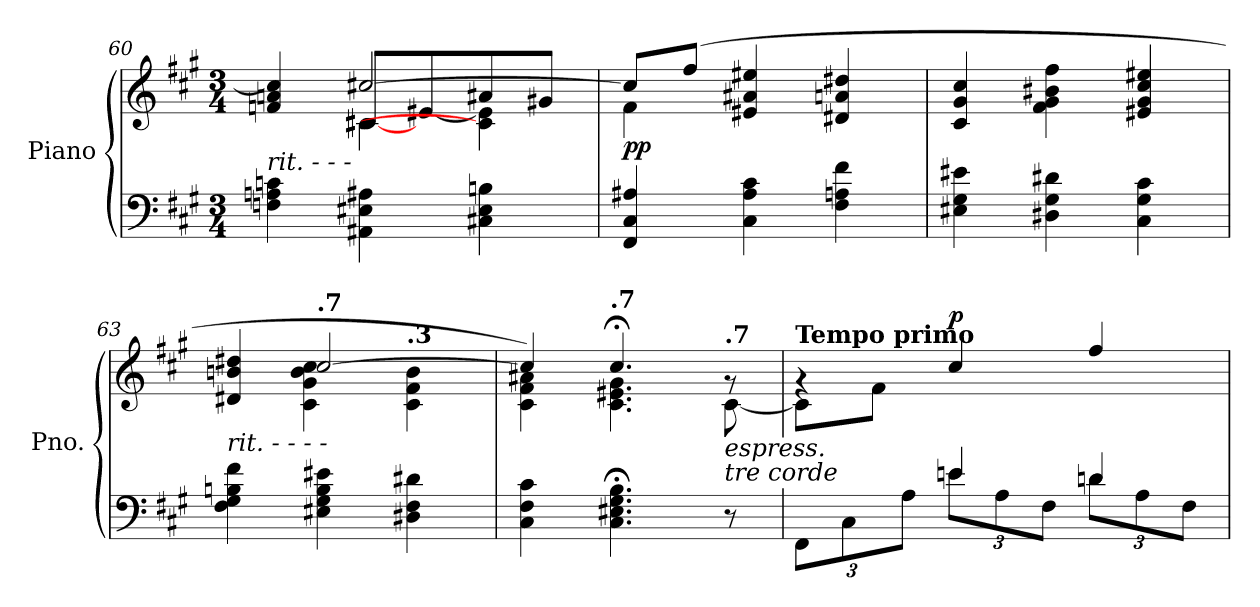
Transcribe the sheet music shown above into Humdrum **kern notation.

**kern	**kern	**dynam
*part1	*part1	*part1
*staff2	*staff1	*staff1/2
*I"Piano	*	*
*I'Pno.	*	*
*clefF4	*clefG2	*
*k[f#c#g#]	*k[f#c#g#]	*
*M3/4	*M3/4	*
=60	=60	=60
*	*^	*
*	*	*^	*
!	!LO:TX:b:i:t=rit.  -         -         -	!	!	!
4Fn\ 4An\ 4cn\	4fn/ 4an/ 4cc/]	4ryy	4ryy	.
4AA#X\ 4E#X\ 4A#X\	[2cc#X/	[8c#X/L	4c#X\	.
.	.	[8e#X/	.	.
4C#X\ 4E#\ 4Bn\	.	8a#X/	4c#\] 4e#\]	.
.	.	8g#X/J	.	.
*	*	*v	*v	*
=61	=61	=61	=61
!	!	!	!LO:DY:b
4FF#/ 4C#/ 4A#X/	8cc#/L]	4f#\	pp
.	(8ff#/J	.	.
4C#\ 4A#\ 4c#\	4e#X/ 4a#X/ 4ee#X/	2ryy	.
4F#\ 4An\ 4f#\	4d#X/ 4an/ 4dd#X/	.	.
*	*v	*v	*
!!LO:LB:g=z
=62	=62	=62
4E#X\ 4G#\ 4e#X\	4c#/ 4g#/ 4cc#/	.
4D#X\ 4G#\ 4d#X\	4f#\ 4g#\ 4b#X\ 4ff#\	.
4C#\ 4G#\ 4c#\	4e#X/ 4g#/ 4cc#/ 4ee#X/	.
=63	=63	=63
*	*MM60	*
*	*^	*
!	!LO:TX:b:i:t=rit. -      -      -      -	!	!
4F#\ 4G#\ 4Bn\ 4f#\	4d#X/ 4bn/ 4dd#X/	4ryy	.
*	*MM56	*	*
!	!LO:TX:a:B:t=.7	!	!
4E#X\ 4G#\ 4B\ 4e#X\	[2cc#/	4c#\ 4g#\ 4b\ 4cc#\	.
*	*MM53	*	*
!	!	!LO:TX:a:B:t=.3	!
4D#X\ 4F#\ 4d#X\	.	4c#\ 4f#\ 4b\	.
=64	=64	=64	=64
*	*MM50	*	*
4C#\ 4F#\ 4c#\	4cc#/])	4c#\ 4f#\ 4a#X\	.
*	*MM46	*	*
!	!LO:TX:a:B:t=.7	!	!
4.C#\; 4.E#X\; 4.G#\; 4.B\;	4.cc#;</	4.c#\ 4.e#X\ 4.g#\	.
*	*MM41	*	*
!	!LO:TX:a:B:t=.7	!	!
!	!LO:TX:b:i:t=espress.	!	!
!	!LO:TX:b:i:t=tre corde	!	!
8r	8rg	[8c#\	.
=65	=65	=65	=65
*^	*	*	*
*	*Xbrackettup	*	*	*
!	!	!LO:TX:a:B:t=Tempo primo	!	!
4ryy	12FF#\L	4rg	8c#\L]	.
.	12C#\	.	.	.
.	.	.	8f#\J	.
.	12A\J	.	.	.
!	!	!	!	!LO:DY:a
4en/	12e\L	4cc#/	2ryy	p
.	12A\	.	.	.
.	12F#\J	.	.	.
4dn/	12d\L	4ff#/	.	.
.	12A\	.	.	.
.	12F#\J	.	.	.
*v	*v	*	*	*
*	*v	*v	*
=	=	=
*-	*-	*-
